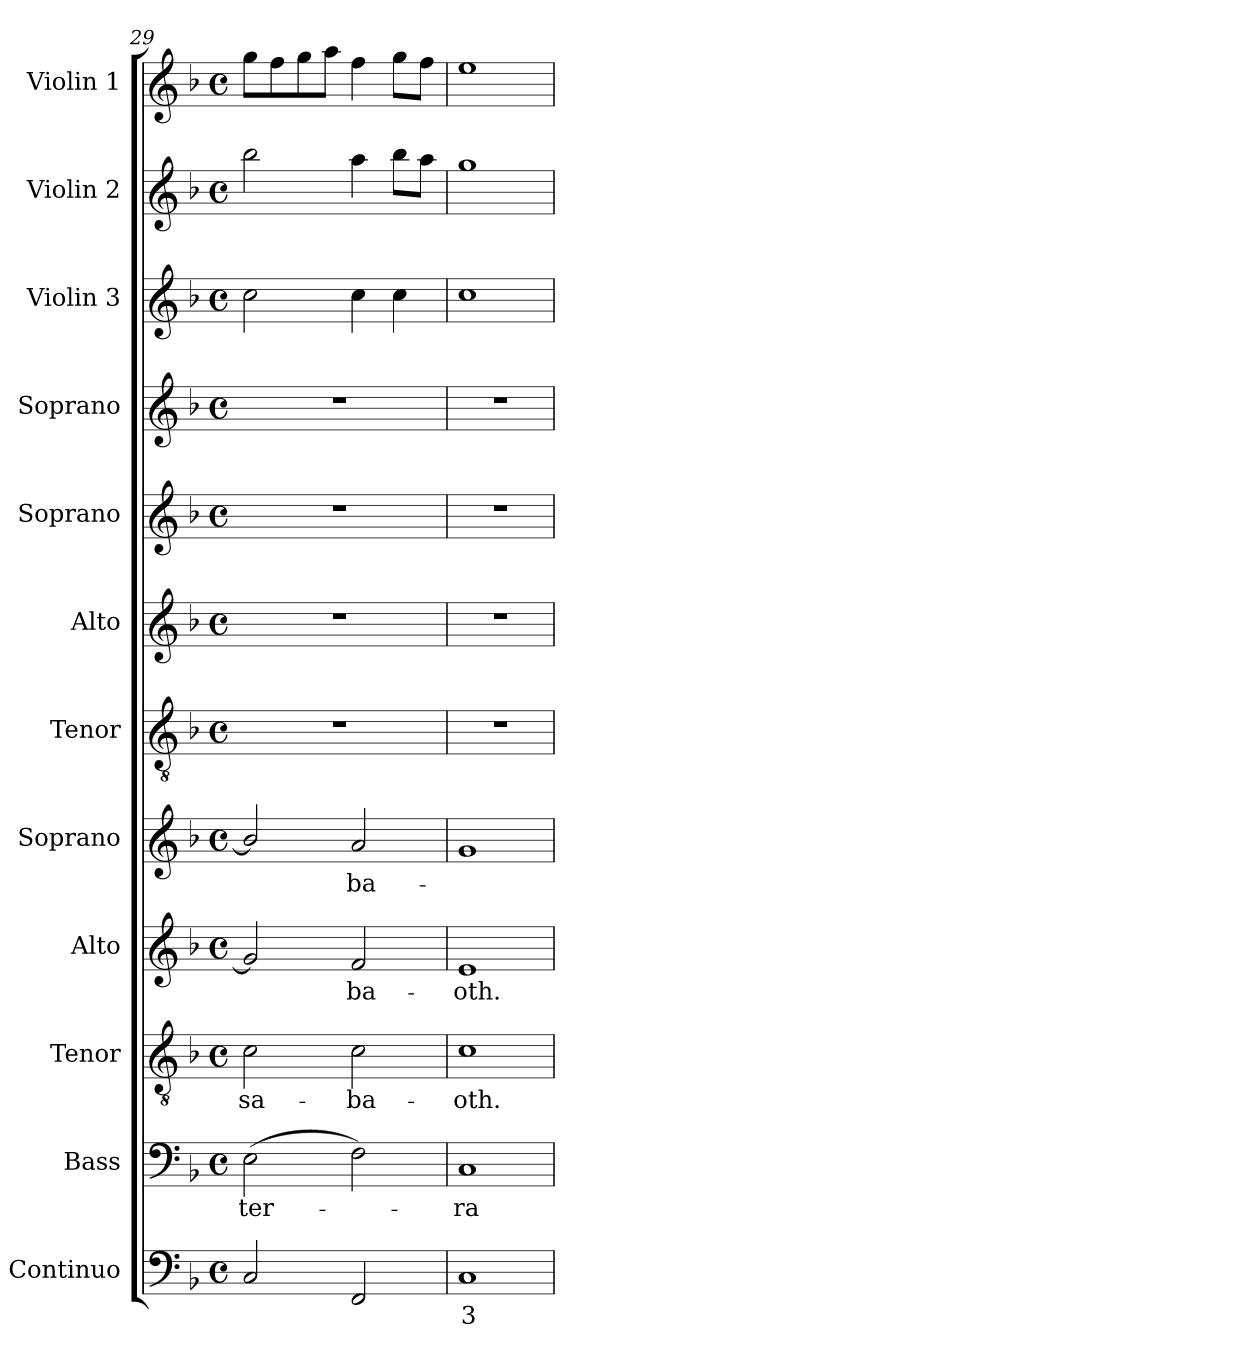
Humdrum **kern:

**kern	**text	**kern	**text	**kern	**text	**kern	**text	**kern	**text	**kern	**kern	**kern	**kern	**kern	**kern	**kern
*part12	*part12	*part11	*part11	*part10	*part10	*part9	*part9	*part8	*part8	*part7	*part6	*part5	*part4	*part3	*part2	*part1
*staff12	*staff12	*staff11	*staff11	*staff10	*staff10	*staff9	*staff9	*staff8	*staff8	*staff7	*staff6	*staff5	*staff4	*staff3	*staff2	*staff1
*I"Continuo	*	*I"Bass	*	*I"Tenor	*	*I"Alto	*	*I"Soprano	*	*I"Tenor	*I"Alto	*I"Soprano	*I"Soprano	*I"Violin 3	*I"Violin 2	*I"Violin 1
*I'Cont.	*	*I'B.	*	*I'T.	*	*I'A.	*	*I'S.	*	*I'T.	*I'A.	*I'S.	*I'S.	*I'Vln. 3	*I'Vln. 2	*I'Vln. 1
*clefF4	*	*clefF4	*	*clefGv2	*	*clefG2	*	*clefG2	*	*clefGv2	*clefG2	*clefG2	*clefG2	*clefG2	*clefG2	*clefG2
*	*	*	*	*ITrd7c12	*	*	*	*	*	*ITrd7c12	*	*	*	*	*	*
*k[b-]	*	*k[b-]	*	*k[b-]	*	*k[b-]	*	*k[b-]	*	*k[b-]	*k[b-]	*k[b-]	*k[b-]	*k[b-]	*k[b-]	*k[b-]
*F:	*	*F:	*	*F:	*	*F:	*	*F:	*	*F:	*F:	*F:	*F:	*F:	*F:	*F:
*M4/4	*	*M4/4	*	*M4/4	*	*M4/4	*	*M4/4	*	*M4/4	*M4/4	*M4/4	*M4/4	*M4/4	*M4/4	*M4/4
*met(c)	*	*met(c)	*	*met(c)	*	*met(c)	*	*met(c)	*	*met(c)	*met(c)	*met(c)	*met(c)	*met(c)	*met(c)	*met(c)
=29	=29	=29	=29	=29	=29	=29	=29	=29	=29	=29	=29	=29	=29	=29	=29	=29
!	!	!	!LO:LY:b:color=#000000	!	!	!	!	!	!	!	!	!	!	!	!	!
!	!	!	!	!	!LO:LY:b:color=#000000	!	!	!	!	!	!	!	!	!	!	!
2Ci/	.	(2Ei\	ter-	2Ci\	sa-	2gi/]	.	2b-i/]	.	1r	1r	1r	1r	2cci\	2bb-i\	8ggi\L
.	.	.	.	.	.	.	.	.	.	.	.	.	.	.	.	8ffi\
.	.	.	.	.	.	.	.	.	.	.	.	.	.	.	.	8ggi\
.	.	.	.	.	.	.	.	.	.	.	.	.	.	.	.	8aai\J
!	!	!	!	!	!LO:LY:b:color=#000000	!	!	!	!	!	!	!	!	!	!	!
!	!	!	!	!	!	!	!LO:LY:b:color=#000000	!	!	!	!	!	!	!	!	!
!	!	!	!	!	!	!	!	!	!LO:LY:b:color=#000000	!	!	!	!	!	!	!
2FFi/	.	2Fi\)	.	2Ci\	-ba-	2fi/	-ba-	2ai/	-ba-	.	.	.	.	4cci\	4aai\	4ffi\
.	.	.	.	.	.	.	.	.	.	.	.	.	.	4cci\	8bb-i\L	8ggi\L
.	.	.	.	.	.	.	.	.	.	.	.	.	.	.	8aai\J	8ffi\J
=30	=30	=30	=30	=30	=30	=30	=30	=30	=30	=30	=30	=30	=30	=30	=30	=30
!	!LO:LY:b:color=#000000	!	!	!	!	!	!	!	!	!	!	!	!	!	!	!
!	!	!	!LO:LY:b:color=#000000	!	!	!	!	!	!	!	!	!	!	!	!	!
!	!	!	!	!	!LO:LY:b:color=#000000	!	!	!	!	!	!	!	!	!	!	!
!	!	!	!	!	!	!	!LO:LY:b:color=#000000	!	!	!	!	!	!	!	!	!
1Ci	3	1Ci	-ra	1Ci	-oth.	1ei	-oth.	1gi	.	1r	1r	1r	1r	1cci	1ggi	1eei
=	=	=	=	=	=	=	=	=	=	=	=	=	=	=	=	=
*-	*-	*-	*-	*-	*-	*-	*-	*-	*-	*-	*-	*-	*-	*-	*-	*-
